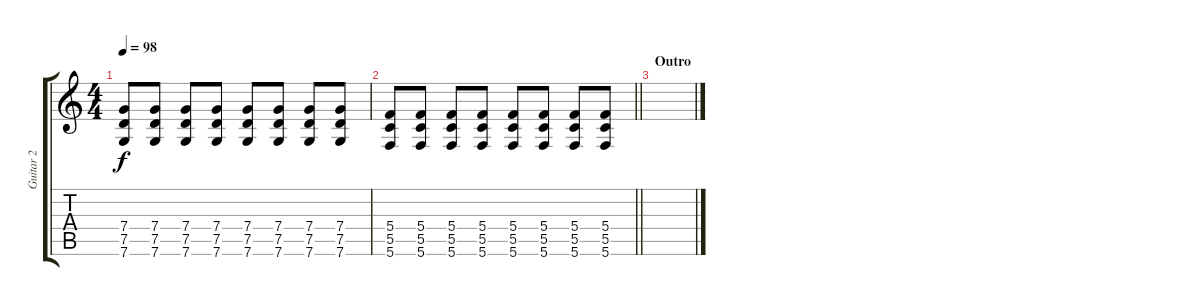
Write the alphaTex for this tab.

\track ("Guitar 2" "Guitar 2") {instrument electricguitarclean}
\staff {score tabs}
\tuning (D4 A3 F3 C3 G2 C2) {hide}
\ts (4 4)
\tempo 98
\clef g2
\ks c
(7.4 7.5 7.6).8{dy f} (7.4 7.5 7.6).8 (7.4 7.5 7.6).8 (7.4 7.5 7.6).8 (7.4 7.5 7.6).8 (7.4 7.5 7.6).8 (7.4 7.5 7.6).8 (7.4 7.5 7.6).8 |
\barLineRight lightlight
(5.4 5.5 5.6).8 (5.4 5.5 5.6).8 (5.4 5.5 5.6).8 (5.4 5.5 5.6).8 (5.4 5.5 5.6).8 (5.4 5.5 5.6).8 (5.4 5.5 5.6).8 (5.4 5.5 5.6).8 |
\section ("" "Outro")
